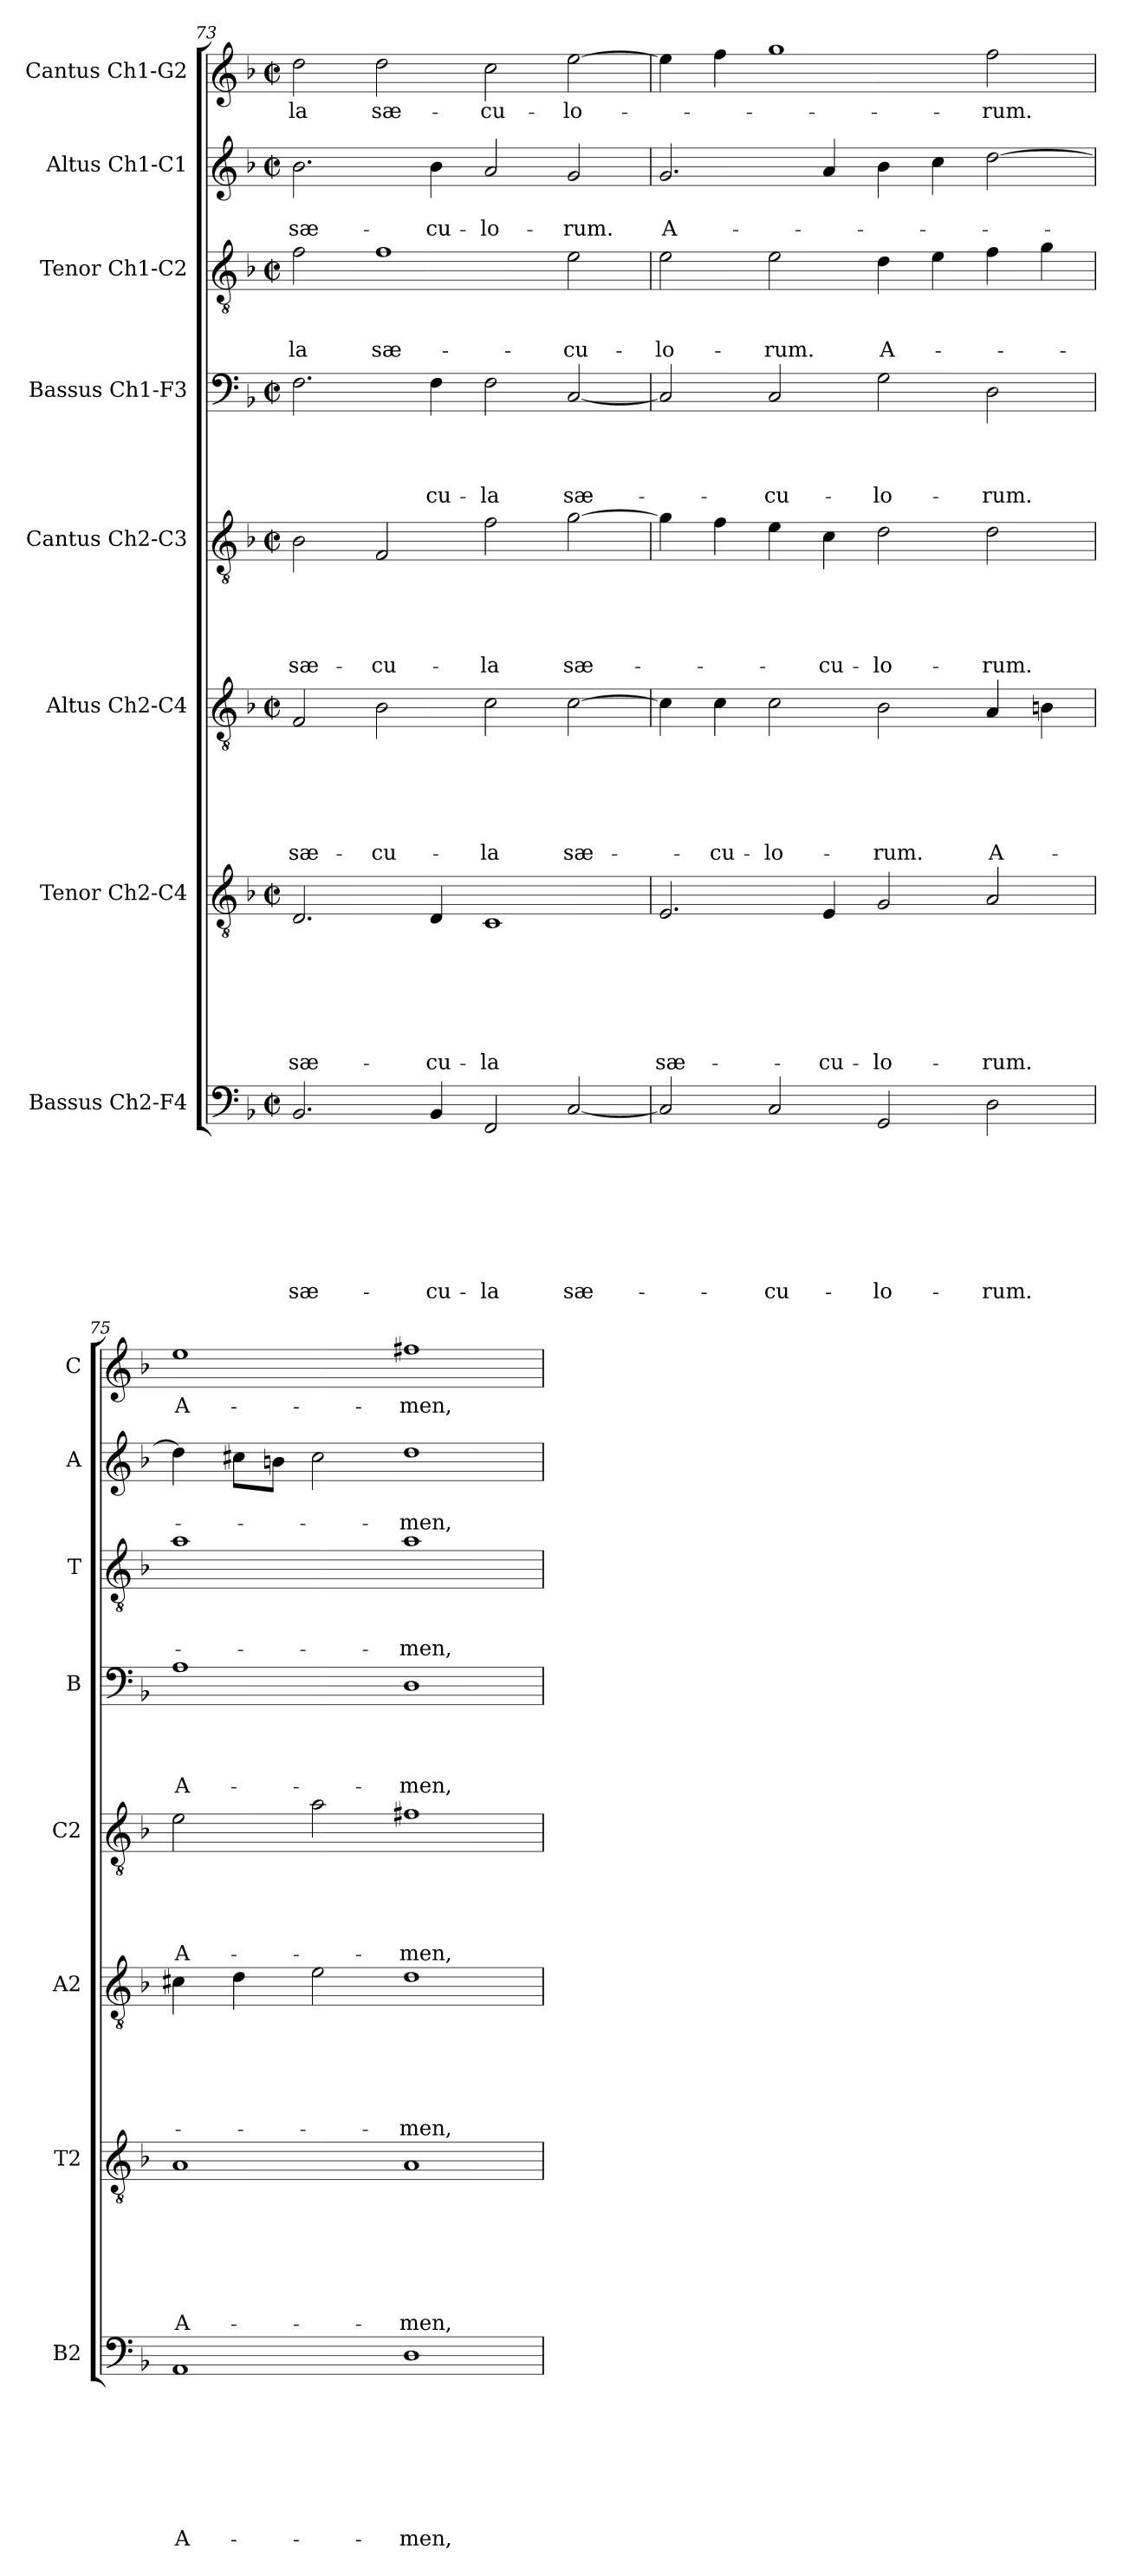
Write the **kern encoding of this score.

**kern	**text	**text	**text	**text	**text	**text	**text	**text	**kern	**text	**text	**text	**text	**text	**text	**text	**kern	**text	**text	**text	**text	**text	**text	**kern	**text	**text	**text	**text	**text	**kern	**text	**text	**text	**text	**kern	**text	**text	**text	**kern	**text	**text	**kern	**text
*part8	*part8	*part8	*part8	*part8	*part8	*part8	*part8	*part8	*part7	*part7	*part7	*part7	*part7	*part7	*part7	*part7	*part6	*part6	*part6	*part6	*part6	*part6	*part6	*part5	*part5	*part5	*part5	*part5	*part5	*part4	*part4	*part4	*part4	*part4	*part3	*part3	*part3	*part3	*part2	*part2	*part2	*part1	*part1
*staff8	*staff8	*staff8	*staff8	*staff8	*staff8	*staff8	*staff8	*staff8	*staff7	*staff7	*staff7	*staff7	*staff7	*staff7	*staff7	*staff7	*staff6	*staff6	*staff6	*staff6	*staff6	*staff6	*staff6	*staff5	*staff5	*staff5	*staff5	*staff5	*staff5	*staff4	*staff4	*staff4	*staff4	*staff4	*staff3	*staff3	*staff3	*staff3	*staff2	*staff2	*staff2	*staff1	*staff1
*I"Bassus Ch2-F4	*	*	*	*	*	*	*	*	*I"Tenor Ch2-C4	*	*	*	*	*	*	*	*I"Altus Ch2-C4	*	*	*	*	*	*	*I"Cantus Ch2-C3	*	*	*	*	*	*I"Bassus Ch1-F3	*	*	*	*	*I"Tenor Ch1-C2	*	*	*	*I"Altus Ch1-C1	*	*	*I"Cantus Ch1-G2	*
*I'B2	*	*	*	*	*	*	*	*	*I'T2	*	*	*	*	*	*	*	*I'A2	*	*	*	*	*	*	*I'C2	*	*	*	*	*	*I'B	*	*	*	*	*I'T	*	*	*	*I'A	*	*	*I'C	*
!!LO:PB:g=z
*clefF4	*	*	*	*	*	*	*	*	*clefGv2	*	*	*	*	*	*	*	*clefGv2	*	*	*	*	*	*	*clefGv2	*	*	*	*	*	*clefF4	*	*	*	*	*clefGv2	*	*	*	*clefG2	*	*	*clefG2	*
*k[b-]	*	*	*	*	*	*	*	*	*k[b-]	*	*	*	*	*	*	*	*k[b-]	*	*	*	*	*	*	*k[b-]	*	*	*	*	*	*k[b-]	*	*	*	*	*k[b-]	*	*	*	*k[b-]	*	*	*k[b-]	*
*F:	*	*	*	*	*	*	*	*	*F:	*	*	*	*	*	*	*	*F:	*	*	*	*	*	*	*F:	*	*	*	*	*	*F:	*	*	*	*	*F:	*	*	*	*F:	*	*	*F:	*
*M2/2	*	*	*	*	*	*	*	*	*M2/2	*	*	*	*	*	*	*	*M2/2	*	*	*	*	*	*	*M2/2	*	*	*	*	*	*M2/2	*	*	*	*	*M2/2	*	*	*	*M2/2	*	*	*M2/2	*
*met(c|)	*	*	*	*	*	*	*	*	*met(c|)	*	*	*	*	*	*	*	*met(c|)	*	*	*	*	*	*	*met(c|)	*	*	*	*	*	*met(c|)	*	*	*	*	*met(c|)	*	*	*	*met(c|)	*	*	*met(c|)	*
=73	=73	=73	=73	=73	=73	=73	=73	=73	=73	=73	=73	=73	=73	=73	=73	=73	=73	=73	=73	=73	=73	=73	=73	=73	=73	=73	=73	=73	=73	=73	=73	=73	=73	=73	=73	=73	=73	=73	=73	=73	=73	=73	=73
!	!	!	!	!	!	!	!	!LO:LY:b	!	!	!	!	!	!	!	!LO:LY:b	!	!	!	!	!	!	!LO:LY:b	!	!	!	!	!	!LO:LY:b	!	!	!	!	!	!	!	!	!LO:LY:b	!	!	!LO:LY:b	!	!LO:LY:b
2.BB-/	.	.	.	.	.	.	.	sæ-	2.D/	.	.	.	.	.	.	sæ-	2F/	.	.	.	.	.	sæ-	2B-\	.	.	.	.	sæ-	2.F\	.	.	.	.	2f\	.	.	-la	2.b-\	.	sæ-	2dd\	-la
!	!	!	!	!	!	!	!	!	!	!	!	!	!	!	!	!	!	!	!	!	!	!	!LO:LY:b	!	!	!	!	!	!LO:LY:b	!	!	!	!	!	!	!	!	!LO:LY:b	!	!	!	!	!LO:LY:b
.	.	.	.	.	.	.	.	.	.	.	.	.	.	.	.	.	2B-\	.	.	.	.	.	-cu-	2F/	.	.	.	.	-cu-	.	.	.	.	.	1f	.	.	sæ-	.	.	.	2dd\	sæ-
!	!	!	!	!	!	!	!	!LO:LY:b	!	!	!	!	!	!	!	!LO:LY:b	!	!	!	!	!	!	!	!	!	!	!	!	!	!	!	!	!	!LO:LY:b	!	!	!	!	!	!	!LO:LY:b	!	!
4BB-/	.	.	.	.	.	.	.	-cu-	4D/	.	.	.	.	.	.	-cu-	.	.	.	.	.	.	.	.	.	.	.	.	.	4F\	.	.	.	-cu-	.	.	.	.	4b-\	.	-cu-	.	.
!	!	!	!	!	!	!	!	!LO:LY:b	!	!	!	!	!	!	!	!LO:LY:b	!	!	!	!	!	!	!LO:LY:b	!	!	!	!	!	!LO:LY:b	!	!	!	!	!LO:LY:b	!	!	!	!	!	!	!LO:LY:b	!	!LO:LY:b
2FF/	.	.	.	.	.	.	.	-la	1C	.	.	.	.	.	.	-la	2c\	.	.	.	.	.	-la	2f\	.	.	.	.	-la	2F\	.	.	.	-la	.	.	.	.	2a/	.	-lo-	2cc\	-cu-
!	!	!	!	!	!	!	!	!LO:LY:b	!	!	!	!	!	!	!	!	!	!	!	!	!	!	!LO:LY:b	!	!	!	!	!	!LO:LY:b	!	!	!	!	!LO:LY:b	!	!	!	!LO:LY:b	!	!	!LO:LY:b	!	!LO:LY:b
[2C/	.	.	.	.	.	.	.	sæ-	.	.	.	.	.	.	.	.	[2c\	.	.	.	.	.	sæ-	[2g\	.	.	.	.	sæ-	[2C/	.	.	.	sæ-	2e\	.	.	-cu-	2g/	.	-rum.	[2ee\	-lo-
=74	=74	=74	=74	=74	=74	=74	=74	=74	=74	=74	=74	=74	=74	=74	=74	=74	=74	=74	=74	=74	=74	=74	=74	=74	=74	=74	=74	=74	=74	=74	=74	=74	=74	=74	=74	=74	=74	=74	=74	=74	=74	=74	=74
!	!	!	!	!	!	!	!	!	!	!	!	!	!	!	!	!LO:LY:b	!	!	!	!	!	!	!	!	!	!	!	!	!	!	!	!	!	!	!	!	!	!LO:LY:b	!	!	!LO:LY:b	!	!
2C/]	.	.	.	.	.	.	.	.	2.E/	.	.	.	.	.	.	sæ-	4c\]	.	.	.	.	.	.	4g\]	.	.	.	.	.	2C/]	.	.	.	.	2e\	.	.	-lo-	2.g/	.	A-	4ee\]	.
!	!	!	!	!	!	!	!	!	!	!	!	!	!	!	!	!	!	!	!	!	!	!	!LO:LY:b	!	!	!	!	!	!	!	!	!	!	!	!	!	!	!	!	!	!	!	!
.	.	.	.	.	.	.	.	.	.	.	.	.	.	.	.	.	4c\	.	.	.	.	.	-cu-	4f\	.	.	.	.	.	.	.	.	.	.	.	.	.	.	.	.	.	4ff\	.
!	!	!	!	!	!	!	!	!LO:LY:b	!	!	!	!	!	!	!	!	!	!	!	!	!	!	!LO:LY:b	!	!	!	!	!	!	!	!	!	!	!LO:LY:b	!	!	!	!LO:LY:b	!	!	!	!	!
2C/	.	.	.	.	.	.	.	-cu-	.	.	.	.	.	.	.	.	2c\	.	.	.	.	.	-lo-	4e\	.	.	.	.	.	2C/	.	.	.	-cu-	2e\	.	.	-rum.	.	.	.	1gg	.
!	!	!	!	!	!	!	!	!	!	!	!	!	!	!	!	!LO:LY:b	!	!	!	!	!	!	!	!	!	!	!	!	!LO:LY:b	!	!	!	!	!	!	!	!	!	!	!	!	!	!
.	.	.	.	.	.	.	.	.	4E/	.	.	.	.	.	.	-cu-	.	.	.	.	.	.	.	4c\	.	.	.	.	-cu-	.	.	.	.	.	.	.	.	.	4a/	.	.	.	.
!	!	!	!	!	!	!	!	!LO:LY:b	!	!	!	!	!	!	!	!LO:LY:b	!	!	!	!	!	!	!LO:LY:b	!	!	!	!	!	!LO:LY:b	!	!	!	!	!LO:LY:b	!	!	!	!LO:LY:b	!	!	!	!	!
2GG/	.	.	.	.	.	.	.	-lo-	2G/	.	.	.	.	.	.	-lo-	2B-\	.	.	.	.	.	-rum.	2d\	.	.	.	.	-lo-	2G\	.	.	.	-lo-	4d\	.	.	A-	4b-\	.	.	.	.
.	.	.	.	.	.	.	.	.	.	.	.	.	.	.	.	.	.	.	.	.	.	.	.	.	.	.	.	.	.	.	.	.	.	.	4e\	.	.	.	4cc\	.	.	.	.
!	!	!	!	!	!	!	!	!LO:LY:b	!	!	!	!	!	!	!	!LO:LY:b	!	!	!	!	!	!	!LO:LY:b	!	!	!	!	!	!LO:LY:b	!	!	!	!	!LO:LY:b	!	!	!	!	!	!	!	!	!LO:LY:b
2D\	.	.	.	.	.	.	.	-rum.	2A/	.	.	.	.	.	.	-rum.	4A/	.	.	.	.	.	A-	2d\	.	.	.	.	-rum.	2D\	.	.	.	-rum.	4f\	.	.	.	[2dd\	.	.	2ff\	-rum.
.	.	.	.	.	.	.	.	.	.	.	.	.	.	.	.	.	4Bn\	.	.	.	.	.	.	.	.	.	.	.	.	.	.	.	.	.	4g\	.	.	.	.	.	.	.	.
=75	=75	=75	=75	=75	=75	=75	=75	=75	=75	=75	=75	=75	=75	=75	=75	=75	=75	=75	=75	=75	=75	=75	=75	=75	=75	=75	=75	=75	=75	=75	=75	=75	=75	=75	=75	=75	=75	=75	=75	=75	=75	=75	=75
!	!	!	!	!	!	!	!	!LO:LY:b	!	!	!	!	!	!	!	!LO:LY:b	!	!	!	!	!	!	!	!	!	!	!	!	!LO:LY:b	!	!	!	!	!LO:LY:b	!	!	!	!	!	!	!	!	!LO:LY:b
1AA	.	.	.	.	.	.	.	A-	1A	.	.	.	.	.	.	A-	4c#X\	.	.	.	.	.	.	2e\	.	.	.	.	A-	1A	.	.	.	A-	1a	.	.	.	4dd\]	.	.	1ee	A-
.	.	.	.	.	.	.	.	.	.	.	.	.	.	.	.	.	4d\	.	.	.	.	.	.	.	.	.	.	.	.	.	.	.	.	.	.	.	.	.	8cc#X\L	.	.	.	.
.	.	.	.	.	.	.	.	.	.	.	.	.	.	.	.	.	.	.	.	.	.	.	.	.	.	.	.	.	.	.	.	.	.	.	.	.	.	.	8bn\J	.	.	.	.
.	.	.	.	.	.	.	.	.	.	.	.	.	.	.	.	.	2e\	.	.	.	.	.	.	2a\	.	.	.	.	.	.	.	.	.	.	.	.	.	.	2cc#\	.	.	.	.
!	!	!	!	!	!	!	!	!LO:LY:b	!	!	!	!	!	!	!	!LO:LY:b	!	!	!	!	!	!	!LO:LY:b	!	!	!	!	!	!LO:LY:b	!	!	!	!	!LO:LY:b	!	!	!	!LO:LY:b	!	!	!LO:LY:b	!	!LO:LY:b
1D	.	.	.	.	.	.	.	-men,	1A	.	.	.	.	.	.	-men,	1d	.	.	.	.	.	-men,	1f#X	.	.	.	.	-men,	1D	.	.	.	-men,	1a	.	.	-men,	1dd	.	-men,	1ff#X	-men,
=	=	=	=	=	=	=	=	=	=	=	=	=	=	=	=	=	=	=	=	=	=	=	=	=	=	=	=	=	=	=	=	=	=	=	=	=	=	=	=	=	=	=	=
*-	*-	*-	*-	*-	*-	*-	*-	*-	*-	*-	*-	*-	*-	*-	*-	*-	*-	*-	*-	*-	*-	*-	*-	*-	*-	*-	*-	*-	*-	*-	*-	*-	*-	*-	*-	*-	*-	*-	*-	*-	*-	*-	*-
